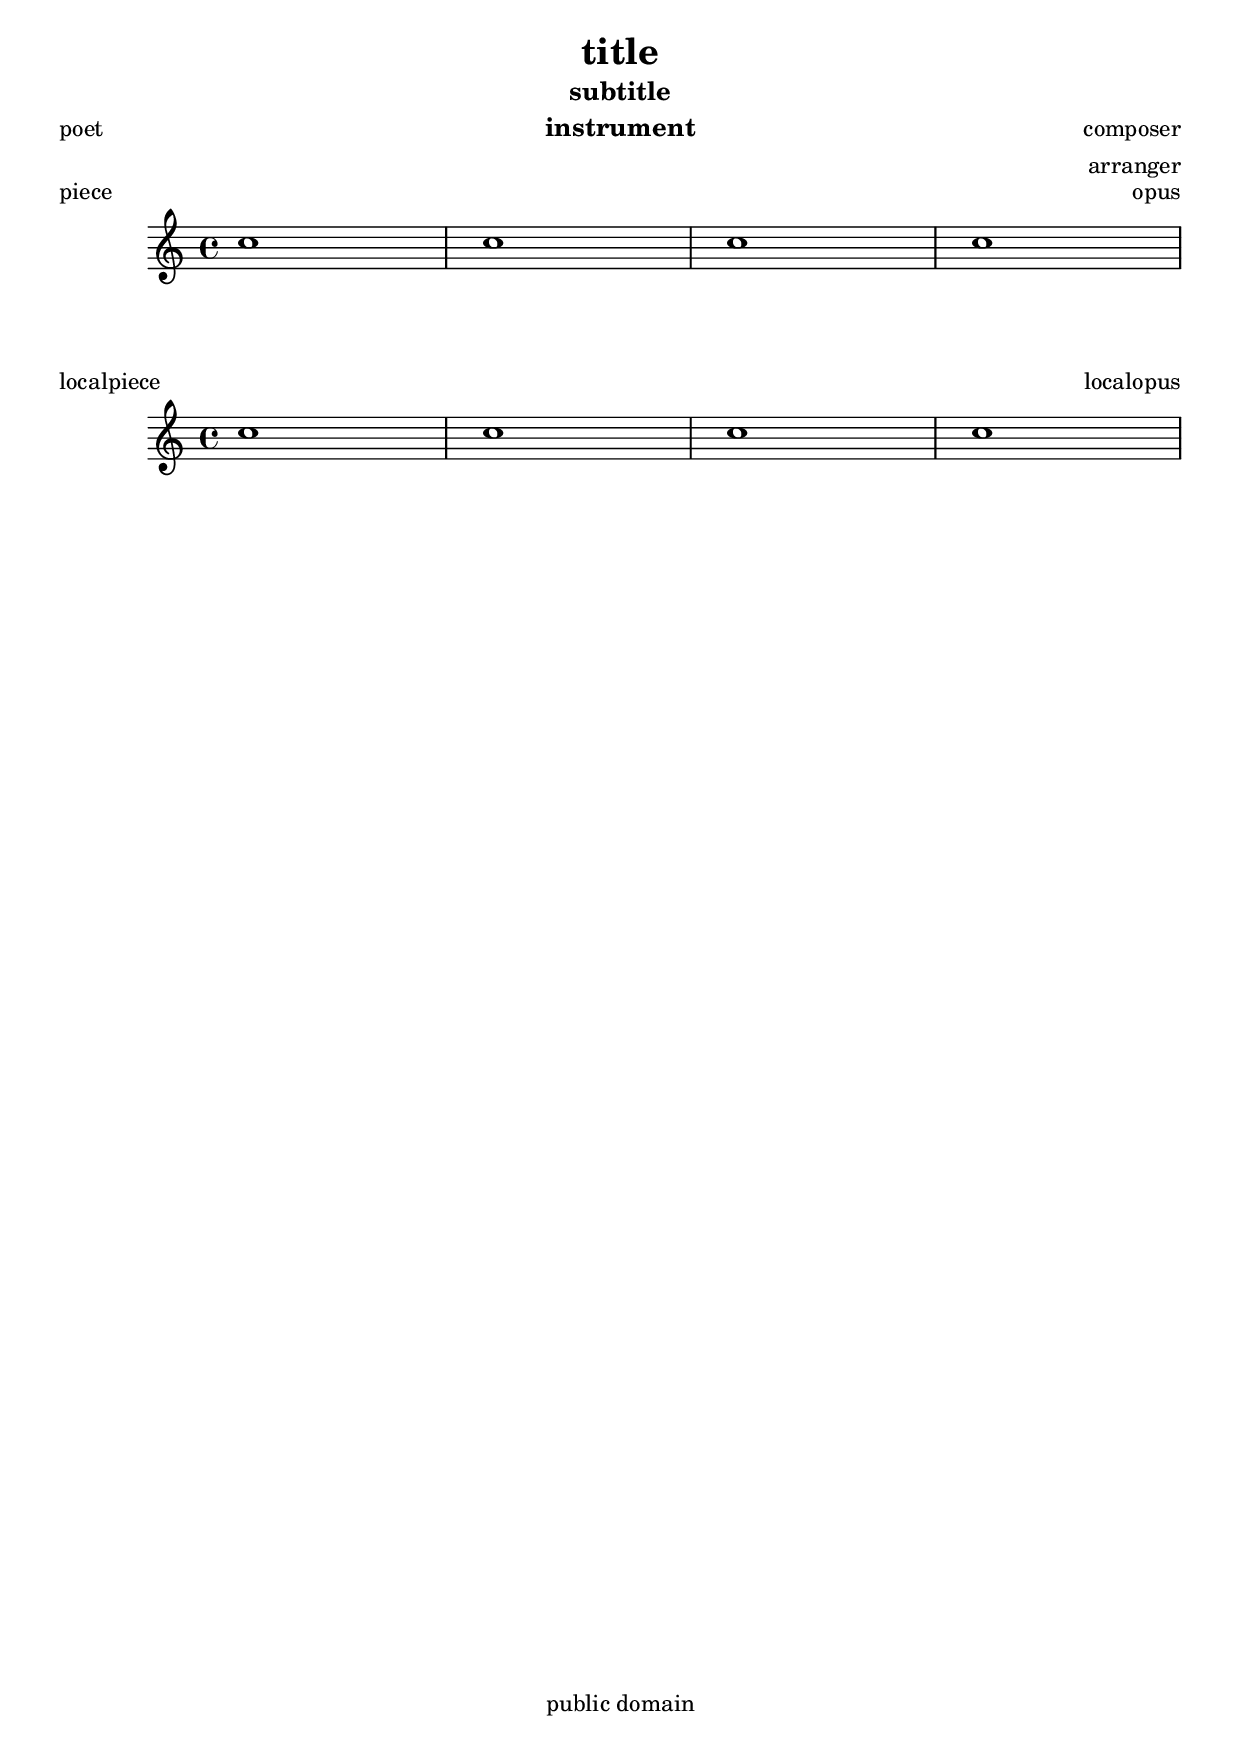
%% Do not edit this file; it is auto-generated from LSR http://lsr.dsi.unimi.it
%% This file is in the public domain.
\version "2.13.0"

\header {
  lsrtags = "text, paper-and-layout, titles"

  texidoc = "
A demonstration of all headers.

"
  doctitle = "Demonstrating all headers"
} % begin verbatim

\header {
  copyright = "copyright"
  title = "title"
  subtitle = "subtitle"
  composer = "composer"
  arranger = "arranger"
  instrument = "instrument"
  metre = "metre"
  opus = "opus"
  piece = "piece"
  poet = "poet"
  texidoc = "All header fields with special meanings."
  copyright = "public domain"
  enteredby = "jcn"
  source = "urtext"
}

\layout {
  ragged-right = ##f
}

\score {
  \relative c'' { c1 | c | c | c }
}

\score {
   \relative c'' { c1 | c | c | c }
   \header {
     title = "localtitle"
     subtitle = "localsubtitle"
     composer = "localcomposer"
     arranger = "localarranger"
     instrument = "localinstrument"
     metre = "localmetre"
     opus = "localopus"
     piece = "localpiece"
     poet = "localpoet"
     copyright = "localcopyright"
   }
}
